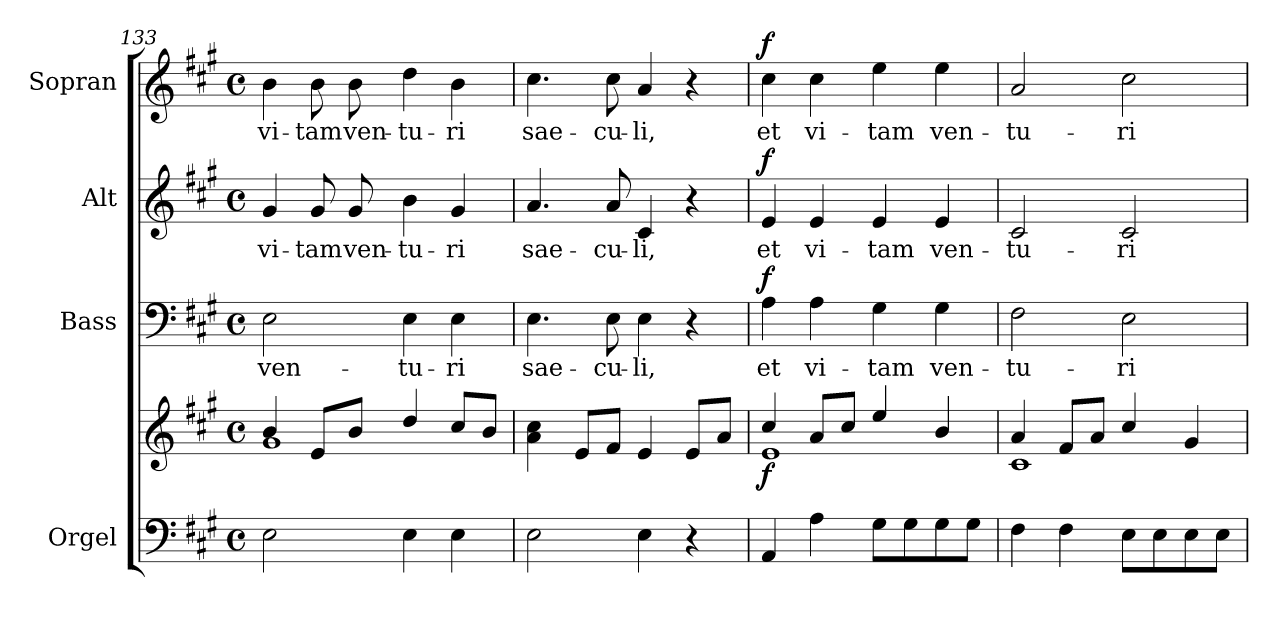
**kern	**kern	**dynam	**kern	**text	**dynam	**kern	**text	**dynam	**kern	**text	**dynam
*part4	*part4	*part4	*part3	*part3	*part3	*part2	*part2	*part2	*part1	*part1	*part1
*staff5	*staff4	*staff4/5	*staff3	*staff3	*staff3	*staff2	*staff2	*staff2	*staff1	*staff1	*staff1
*I"Orgel	*	*	*I"Bass	*	*	*I"Alt	*	*	*I"Sopran	*	*
*I'Org.	*	*	*I'B.	*	*	*I'A.	*	*	*I'S.	*	*
*clefF4	*clefG2	*	*clefF4	*	*	*clefG2	*	*	*clefG2	*	*
*k[f#c#g#]	*k[f#c#g#]	*	*k[f#c#g#]	*	*	*k[f#c#g#]	*	*	*k[f#c#g#]	*	*
*A:	*A:	*	*A:	*	*	*A:	*	*	*A:	*	*
*M4/4	*M4/4	*	*M4/4	*	*	*M4/4	*	*	*M4/4	*	*
*met(c)	*met(c)	*	*met(c)	*	*	*met(c)	*	*	*met(c)	*	*
=133	=133	=133	=133	=133	=133	=133	=133	=133	=133	=133	=133
*	*^	*	*	*	*	*	*	*	*	*	*
!	!	!	!	!	!LO:LY:b	!	!	!LO:LY:b	!	!	!LO:LY:b	!
2E\	4b/	1g#	.	2E\	ven-	.	4g#/	vi-	.	4b\	vi-	.
!	!	!	!	!	!	!	!	!LO:LY:b	!	!	!LO:LY:b	!
.	8e/L	.	.	.	.	.	8g#/	-tam	.	8b\	-tam	.
!	!	!	!	!	!	!	!	!LO:LY:b	!	!	!LO:LY:b	!
.	8b/J	.	.	.	.	.	8g#/	ven-	.	8b\	ven-	.
!	!	!	!	!	!LO:LY:b	!	!	!LO:LY:b	!	!	!LO:LY:b	!
4E\	4dd/	.	.	4E\	-tu-	.	4b\	-tu-	.	4dd\	-tu-	.
!	!	!	!	!	!LO:LY:b	!	!	!LO:LY:b	!	!	!LO:LY:b	!
4E\	8cc#/L	.	.	4E\	-ri	.	4g#/	-ri	.	4b\	-ri	.
.	8b/J	.	.	.	.	.	.	.	.	.	.	.
*	*v	*v	*	*	*	*	*	*	*	*	*	*
=134	=134	=134	=134	=134	=134	=134	=134	=134	=134	=134	=134
!	!	!	!	!LO:LY:b	!	!	!LO:LY:b	!	!	!LO:LY:b	!
2E\	4a\ 4cc#\	.	4.E\	sae-	.	4.a/	sae-	.	4.cc#\	sae-	.
.	8e/L	.	.	.	.	.	.	.	.	.	.
!	!	!	!	!LO:LY:b	!	!	!LO:LY:b	!	!	!LO:LY:b	!
.	8f#/J	.	8E\	-cu-	.	8a/	-cu-	.	8cc#\	-cu-	.
!	!	!	!	!LO:LY:b	!	!	!LO:LY:b	!	!	!LO:LY:b	!
4E\	4e/	.	4E\	-li,	.	4c#/	-li,	.	4a/	-li,	.
4r	8e/L	.	4r	.	.	4r	.	.	4r	.	.
.	8a/J	.	.	.	.	.	.	.	.	.	.
=135	=135	=135	=135	=135	=135	=135	=135	=135	=135	=135	=135
*	*^	*	*	*	*	*	*	*	*	*	*
!	!	!	!LO:DY:b	!	!LO:LY:b	!LO:DY:a	!	!LO:LY:b	!LO:DY:a	!	!LO:LY:b	!LO:DY:a
4AA/	4cc#/	1e	f	4A\	et	f	4e/	et	f	4cc#\	et	f
!	!	!	!	!	!LO:LY:b	!	!	!LO:LY:b	!	!	!LO:LY:b	!
4A\	8a/L	.	.	4A\	vi-	.	4e/	vi-	.	4cc#\	vi-	.
.	8cc#/J	.	.	.	.	.	.	.	.	.	.	.
!	!	!	!	!	!LO:LY:b	!	!	!LO:LY:b	!	!	!LO:LY:b	!
8G#\L	4ee/	.	.	4G#\	-tam	.	4e/	-tam	.	4ee\	-tam	.
8G#\	.	.	.	.	.	.	.	.	.	.	.	.
!	!	!	!	!	!LO:LY:b	!	!	!LO:LY:b	!	!	!LO:LY:b	!
8G#\	4b/	.	.	4G#\	ven-	.	4e/	ven-	.	4ee\	ven-	.
8G#\J	.	.	.	.	.	.	.	.	.	.	.	.
!!LO:LB:g=z
=136	=136	=136	=136	=136	=136	=136	=136	=136	=136	=136	=136	=136
!	!	!	!	!	!LO:LY:b	!	!	!LO:LY:b	!	!	!LO:LY:b	!
4F#\	4a/	1c#	.	2F#\	-tu-	.	2c#/	-tu-	.	2a/	-tu-	.
4F#\	8f#/L	.	.	.	.	.	.	.	.	.	.	.
.	8a/J	.	.	.	.	.	.	.	.	.	.	.
!	!	!	!	!	!LO:LY:b	!	!	!LO:LY:b	!	!	!LO:LY:b	!
8E\L	4cc#/	.	.	2E\	-ri	.	2c#/	-ri	.	2cc#\	-ri	.
8E\	.	.	.	.	.	.	.	.	.	.	.	.
8E\	4g#/	.	.	.	.	.	.	.	.	.	.	.
8E\J	.	.	.	.	.	.	.	.	.	.	.	.
*	*v	*v	*	*	*	*	*	*	*	*	*	*
=	=	=	=	=	=	=	=	=	=	=	=
*-	*-	*-	*-	*-	*-	*-	*-	*-	*-	*-	*-
